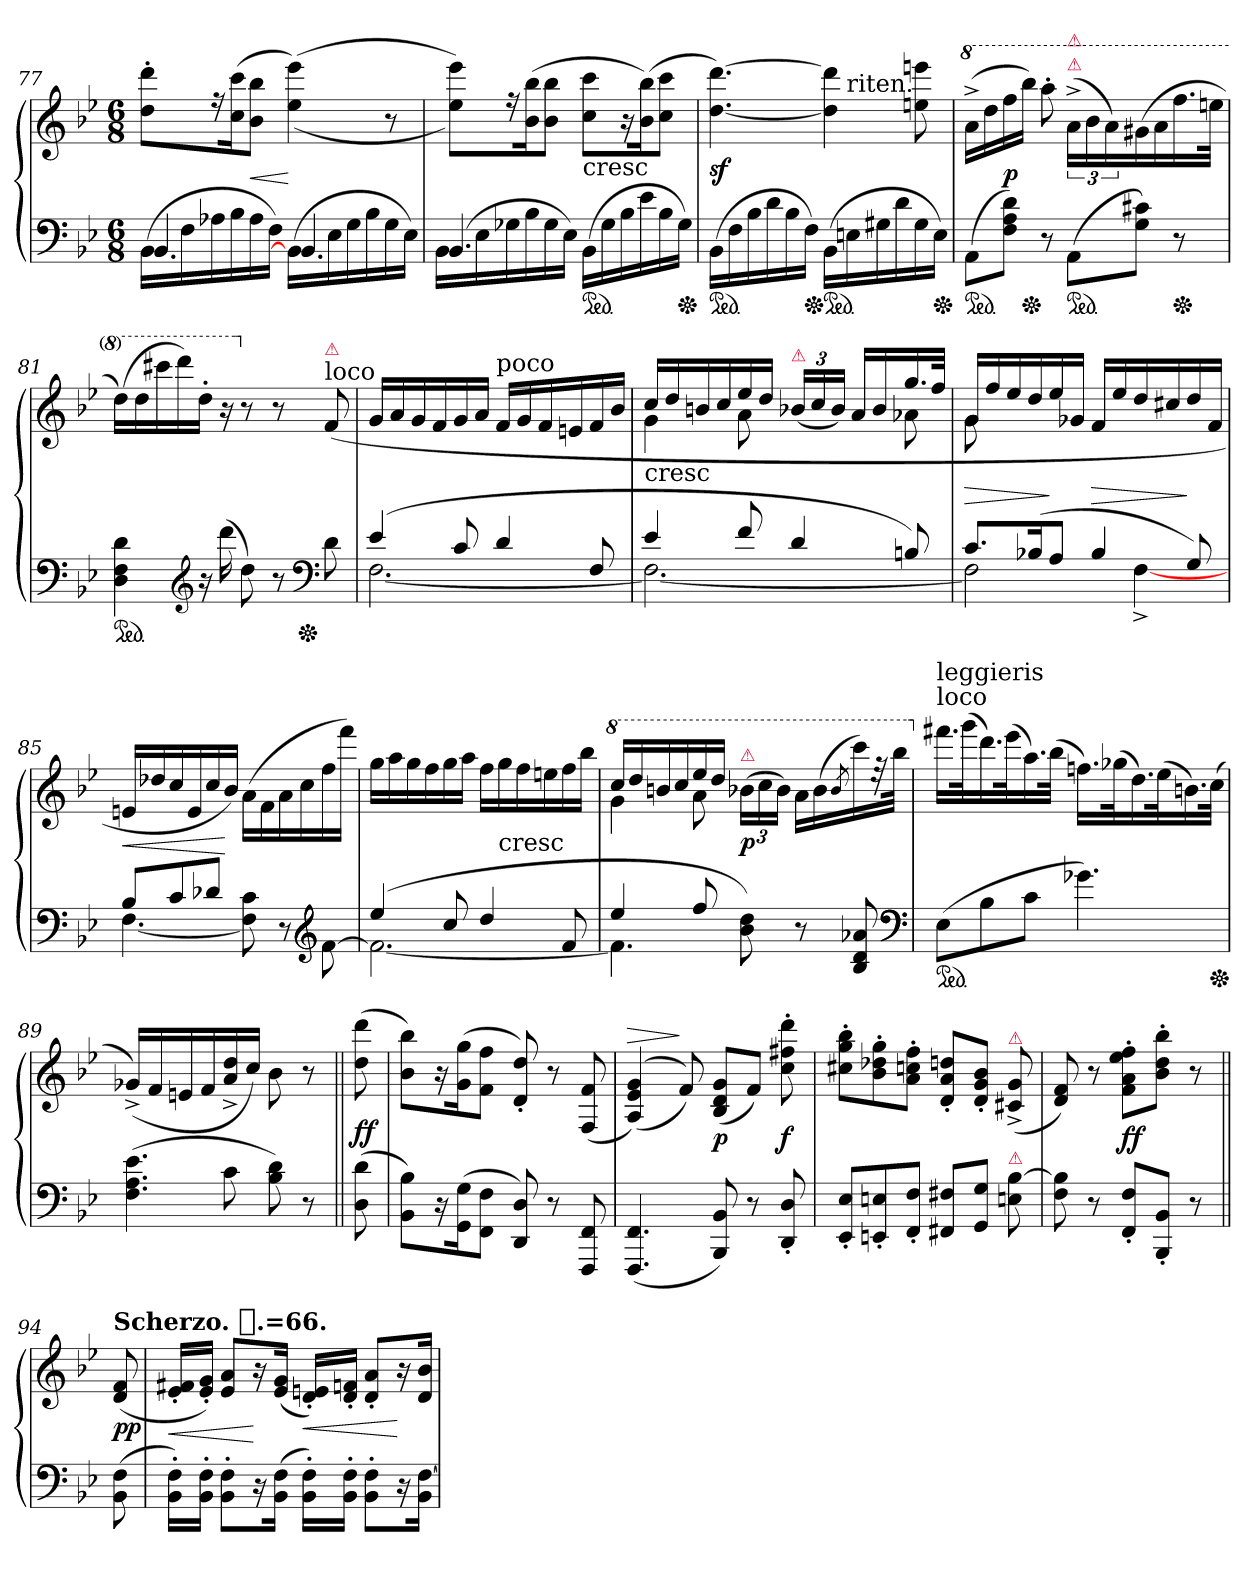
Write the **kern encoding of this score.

**kern	**kern	**dynam
*part1	*part1	*part1
*staff2	*staff1	*staff1/2
*clefF4	*clefG2	*
*k[b-e-]	*k[b-e-]	*
*B-:	*B-:	*
*M6/8	*M6/8	*
=77	=77	=77
*^	*	*
(>16BB-LL	4.BB-/	8dd'> 8ddd'>L	.
16F\	.	.	.
16A-X	.	16r	.
16B-	.	(>16cc 16cccK	.
16A-	.	8b- 8bb-J	<
16FJJ)	.	.	.
(>16BB-LL]	4.BB-/	(>(>4ee- 4eee-)	[
16E-\	.	.	.
16G	.	.	.
16B-	.	.	.
16G	.	8r	.
16E-JJ)	.	.	.
=78	=78	=78	=78
(>4.BB-	16BB-LL	8ee- 8eee-L))	.
.	16E-	.	.
.	16G-X	16r	.
.	16B-	(>16b- 16bb-K	.
.	16G-	8b- 8bb-J	.
.	16E-JJ)	.	.
!	!	!LO:TX:c:t=cresc	!
*ped	*	*	*
(>16BB-LL	4.ryy	8cc 8cccL	.
16G-	.	.	.
16B-	.	16r	.
16e-	.	(>16b- 16bb-K)	.
16B-	.	8cc 8cccJ	.
*Xped	*	*	*
16G-JJ)	.	.	.
*v	*v	*	*
=79	=79	=79
*	*^	*
*ped	*	*	*
(>16BB-LL	[4.dd [4.ddd)	4..ryy	sf
16F	.	.	.
16B-	.	.	.
16d	.	.	.
16B-	.	.	.
*Xped	*	*	*
16FJJ)	.	.	.
*ped	*	*	*
(>16BB-LL	4dd] 4ddd]	.	.
!	!	!LO:TX:a:t=riten.	!
16En	.	4ryy	.
16G#X	.	.	.
16d	.	.	.
16G#	8een 8eeen	.	.
*Xped	*	*	*
16EJJ)	.	16ryy	.
*	*v	*v	*
=80	=80	=80
*	*8va	*
*ped	*	*
(>8AAL	(>16aa^<LL	.
.	16ddd	.
8F 8A 8dJ)	16fff	p
*Xped	*	*
.	16bbb-JJ)	.
8r	8aaa'>	.
!	!LO:TX:a:color=crimson:t=⚠	!
!	!LO:TX:a:color=crimson:t=⚠	!
*ped	*	*
(>8AAL	(>24aa^<LL	.
.	24bb-	.
.	24aa)	.
8G 8c#XJ)	(>16gg#X	.
.	16aa	.
*Xped	*	*
8r	16.fff	.
.	32eeenJJk	.
=81	=81	=81
*ped	*	*
*	*^	*
4D 4F 4d	(>16dddLL)	2ryy	.
.	16ddd	.	.
.	16cccc#X	.	.
.	16dddd)	.	.
*clefG2	*	*	*
16r	16ddd'JJ	.	.
(>16ddd	16r	.	.
*	*X8va	*	*
8dd)	8r	.	.
8r	8r	16ryy	.
*Xped	*	*	*
.	.	8.ryy	.
*clefF4	*	*	*
!	!LO:TX:a:t=loco	!	!
!	!LO:TX:a:color=crimson:t=⚠	!	!
8d	(>8f	.	.
*	*v	*v	*
=82	=82	=82
*^	*	*
(>4e-	[<2.F	16gLL	.
.	.	16a	.
.	.	16g	.
.	.	16f	.
8c	.	16g	.
.	.	16aJJ	.
!	!	!LO:TX:a:t=poco	!
4d	.	16fLL	.
.	.	16g	.
.	.	16f	.
.	.	16en	.
8F	.	16f	.
.	.	16b-JJ	.
=83	=83	=83	=83
*	*	*^	*
!	!	!LO:TX:c:t=cresc	!	!
4e-	2.F_	16ccLL	4g	.
.	.	16dd	.	.
.	.	16bn	.	.
.	.	16cc	.	.
8f	.	16ee-	8a	.
.	.	16ddJJ	.	.
!	!	!LO:TX:a:color=crimson:t=⚠	!	!
4d	.	(<24b-X/LL	4reyy	.
.	.	24cc	.	.
.	.	24b-JJ)	.	.
.	.	16aLL	.	.
.	.	16b-	.	.
8Bn)	.	16.gg	8a-X	.
.	.	32ffJJk	.	.
=84	=84	=84	=84	=84
8.cL	2F]	16gLL	8g	>
.	.	16ff	.	.
.	.	16ee-	4reyy	.
(>16B-XK	.	16dd	.	.
8AJ	.	16ee-	.	]
.	.	16g-XJJ	.	.
4B-	.	16f/LL	4.rcyy	>
.	.	16ee-	.	.
.	[<4F^<	16dd	.	.
.	.	16cc#X	.	.
8G)	.	16dd	.	]
.	.	16fJJ	.	.
*	*	*v	*v	*
=85	=85	=85	=85
8B-L	[4.F	16enLL	<
.	.	16dd-X	.
8c	.	16cc	.
.	.	16e	.
8d-XJ	.	16cc	.
.	.	16b-JJ)	[
8ryy	8F] 8c	(>16aLL	.
.	.	16f	.
8r	8ryy	16a	.
.	.	16cc	.
*clefG2	*	*	*
8raayy	[<8f\	16ff	.
.	.	16fffJJ)	.
=86	=86	=86	=86
(>4ee-	2.f_	16ggLL	.
.	.	16aa	.
.	.	16gg	.
.	.	16ff	.
8cc	.	16gg	.
.	.	16aaJJ	.
4dd	.	16ffLL	.
!	!	!LO:TX:c:t=cresc	!
.	.	16gg	.
.	.	16ff	.
.	.	16een	.
8f	.	16ff	.
.	.	16bb-JJ	.
=87	=87	=87	=87
*	*	*8va	*
*	*	*^	*
4ee-	4.f]	16ccc/LL	4gg\	.
.	.	16ddd	.	.
.	.	16bbn	.	.
.	.	16ccc	.	.
8ff	.	16eee-	8aa\	.
.	.	16dddJJ	.	.
!	!	!LO:TX:a:color=crimson:t=⚠	!	!
8b-\ 8dd\)	8ryy	(>24bb-XLL	4.rFyy	p
.	.	24ccc	.	.
.	.	24bb-JJ)	.	.
8r	8ryy	16aaLL	.	.
.	.	(>16bb-	.	.
.	.	8qbb-/	.	.
8B-/ 8d/ 8a-X/	8ryy	16cccc)	.	.
.	.	32reee	.	.
.	.	32bbb-JJk	.	.
*v	*v	*	*	*
*	*v	*v	*
*clefF4	*	*
=88	=88	=88
*	*X8va	*
!	!LO:TX:a:t=loco	!
!	!LO:TX:a:t=leggieris	!
*ped	*	*
(>8E-L	16.fff#XLL	.
.	(>32gggK	.
8B-	16.ddd)	.
.	(>32eee-K	.
8cJ	16.aa)	.
.	(>32bb-JJk	.
4.g-X)	16.ffnLL)	.
.	(32gg-XK	.
.	16.dd)	.
.	(>32ee-K	.
.	16.bn)	.
*Xped	*	*
.	(>32ccJJk	.
=89	=89	=89
!LO:N:vis=4.	!	!
(>4F 4A 4e-	(<16g-X^>LL)	.
.	16f	.
.	16en	.
.	16f	.
8c	16a^> 16dd^>	.
.	16ccJJ)	.
8B- 8d)	8b-	.
8r	8r	.
=||	=||	=||
(>8D 8d	(>8dd 8ddd	ff
=90	=90	=90
8BB- 8B-L)	8b- 8bb-L)	.
16r	16r	.
(<16GG 16GK	(>16g 16ggK	.
8FF 8FJ	8f 8ffJ	.
8DD 8D)	8d'</ 8dd'</)	.
8r	8r	.
8FFF 8FF	(<8F 8f	.
=91	=91	=91
!	!	!LO:HP:a
(<4.FFF 4.FF	(<(>4A 4e- 4g)	>
.	8f))	]
8BBB- 8BB-)	(<8B- 8d 8gL	p
8r	8fJ)	.
8DD'< 8D'<	8cc'> 8ff#X'> 8ddd'>	f
=92	=92	=92
8EE-'< 8E-'<L	8cc#X'> 8gg'> 8bb-'>L	.
8EEn'< 8En'<	8b-'> 8dd-X'> 8gg'>	.
8FF'< 8F'<J	8a'> 8ccn'> 8ff'>J	.
8FF#X 8F#XL	8d'< 8a'< 8ddn'<L	.
8GG 8GJ	8d'< 8g'< 8b-'<J	.
!	!LO:TX:a:color=crimson:t=⚠	!
!LO:TX:a:color=crimson:t=⚠	!	!
8En [8B-	(<8c#X^< 8g^<	.
=93	=93	=93
8F 8B-]	8d 8f)	.
8r	8r	.
8FF' 8F'L	8f' 8a' 8ee-' 8ff'L	ff
8BBB-' 8BB-'J	8b-' 8dd' 8bb-'J	.
8r	8r	.
=94||	=94||	=94||
!	!LO:TX:a:B:t=Scherzo. [quarter].=66.	!
(>8BB- 8F	(<8d 8f	pp
=95	=95	=95
16BB-' 16F'LL)	16e-' 16f#X'LL	<
16BB-' 16F'JJ	16e-' 16g'JJ)	.
8BB-' 8F'L	8e- 8aL	.
16r	16r	[
(>16BB- 16FJk	(<16e- 16gJk	.
16BB-' 16F'LL)	16d' 16en'LL)	<
16BB-' 16F'JJ	16d' 16fn'JJ	.
8BB-' 8F'L	8d' 8a'L	.
16r	16r	[
16BB- [16FJk	16d 16b-Jk	.
=	=	=
*-	*-	*-
